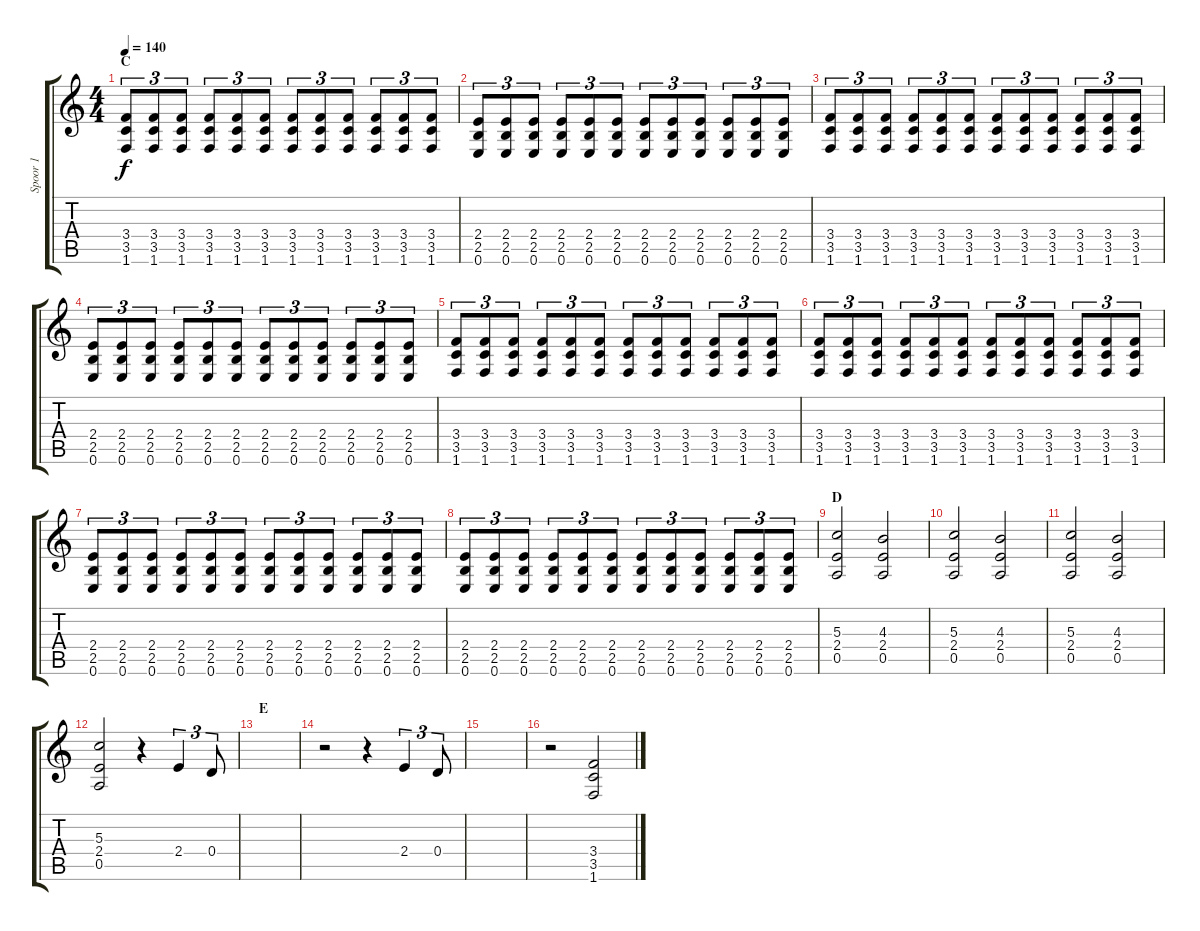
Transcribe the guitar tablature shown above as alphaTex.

\track ("Spoor 1" "Spoor 1") {instrument electricguitarclean}
\staff {score tabs}
\tuning (E4 B3 G3 D3 A2 E2) {hide}
\ts (4 4)
\section ("" "C")
\tempo 140
\clef g2
\ks c
(3.4 3.5 1.6).8{tu (3 2) dy f} (3.4 3.5 1.6).8{tu (3 2)} (3.4 3.5 1.6).8{tu (3 2)} (3.4 3.5 1.6).8{tu (3 2)} (3.4 3.5 1.6).8{tu (3 2)} (3.4 3.5 1.6).8{tu (3 2)} (3.4 3.5 1.6).8{tu (3 2)} (3.4 3.5 1.6).8{tu (3 2)} (3.4 3.5 1.6).8{tu (3 2)} (3.4 3.5 1.6).8{tu (3 2)} (3.4 3.5 1.6).8{tu (3 2)} (3.4 3.5 1.6).8{tu (3 2)} |
(2.4 2.5 0.6).8{tu (3 2)} (2.4 2.5 0.6).8{tu (3 2)} (2.4 2.5 0.6).8{tu (3 2)} (2.4 2.5 0.6).8{tu (3 2)} (2.4 2.5 0.6).8{tu (3 2)} (2.4 2.5 0.6).8{tu (3 2)} (2.4 2.5 0.6).8{tu (3 2)} (2.4 2.5 0.6).8{tu (3 2)} (2.4 2.5 0.6).8{tu (3 2)} (2.4 2.5 0.6).8{tu (3 2)} (2.4 2.5 0.6).8{tu (3 2)} (2.4 2.5 0.6).8{tu (3 2)} |
(3.4 3.5 1.6).8{tu (3 2)} (3.4 3.5 1.6).8{tu (3 2)} (3.4 3.5 1.6).8{tu (3 2)} (3.4 3.5 1.6).8{tu (3 2)} (3.4 3.5 1.6).8{tu (3 2)} (3.4 3.5 1.6).8{tu (3 2)} (3.4 3.5 1.6).8{tu (3 2)} (3.4 3.5 1.6).8{tu (3 2)} (3.4 3.5 1.6).8{tu (3 2)} (3.4 3.5 1.6).8{tu (3 2)} (3.4 3.5 1.6).8{tu (3 2)} (3.4 3.5 1.6).8{tu (3 2)} |
(2.4 2.5 0.6).8{tu (3 2)} (2.4 2.5 0.6).8{tu (3 2)} (2.4 2.5 0.6).8{tu (3 2)} (2.4 2.5 0.6).8{tu (3 2)} (2.4 2.5 0.6).8{tu (3 2)} (2.4 2.5 0.6).8{tu (3 2)} (2.4 2.5 0.6).8{tu (3 2)} (2.4 2.5 0.6).8{tu (3 2)} (2.4 2.5 0.6).8{tu (3 2)} (2.4 2.5 0.6).8{tu (3 2)} (2.4 2.5 0.6).8{tu (3 2)} (2.4 2.5 0.6).8{tu (3 2)} |
(3.4 3.5 1.6).8{tu (3 2)} (3.4 3.5 1.6).8{tu (3 2)} (3.4 3.5 1.6).8{tu (3 2)} (3.4 3.5 1.6).8{tu (3 2)} (3.4 3.5 1.6).8{tu (3 2)} (3.4 3.5 1.6).8{tu (3 2)} (3.4 3.5 1.6).8{tu (3 2)} (3.4 3.5 1.6).8{tu (3 2)} (3.4 3.5 1.6).8{tu (3 2)} (3.4 3.5 1.6).8{tu (3 2)} (3.4 3.5 1.6).8{tu (3 2)} (3.4 3.5 1.6).8{tu (3 2)} |
(3.4 3.5 1.6).8{tu (3 2)} (3.4 3.5 1.6).8{tu (3 2)} (3.4 3.5 1.6).8{tu (3 2)} (3.4 3.5 1.6).8{tu (3 2)} (3.4 3.5 1.6).8{tu (3 2)} (3.4 3.5 1.6).8{tu (3 2)} (3.4 3.5 1.6).8{tu (3 2)} (3.4 3.5 1.6).8{tu (3 2)} (3.4 3.5 1.6).8{tu (3 2)} (3.4 3.5 1.6).8{tu (3 2)} (3.4 3.5 1.6).8{tu (3 2)} (3.4 3.5 1.6).8{tu (3 2)} |
(2.4 2.5 0.6).8{tu (3 2)} (2.4 2.5 0.6).8{tu (3 2)} (2.4 2.5 0.6).8{tu (3 2)} (2.4 2.5 0.6).8{tu (3 2)} (2.4 2.5 0.6).8{tu (3 2)} (2.4 2.5 0.6).8{tu (3 2)} (2.4 2.5 0.6).8{tu (3 2)} (2.4 2.5 0.6).8{tu (3 2)} (2.4 2.5 0.6).8{tu (3 2)} (2.4 2.5 0.6).8{tu (3 2)} (2.4 2.5 0.6).8{tu (3 2)} (2.4 2.5 0.6).8{tu (3 2)} |
(2.4 2.5 0.6).8{tu (3 2)} (2.4 2.5 0.6).8{tu (3 2)} (2.4 2.5 0.6).8{tu (3 2)} (2.4 2.5 0.6).8{tu (3 2)} (2.4 2.5 0.6).8{tu (3 2)} (2.4 2.5 0.6).8{tu (3 2)} (2.4 2.5 0.6).8{tu (3 2)} (2.4 2.5 0.6).8{tu (3 2)} (2.4 2.5 0.6).8{tu (3 2)} (2.4 2.5 0.6).8{tu (3 2)} (2.4 2.5 0.6).8{tu (3 2)} (2.4 2.5 0.6).8{tu (3 2)} |
\section ("" "D")
(5.3 2.4 0.5).2 (4.3 2.4 0.5).2 |
(5.3 2.4 0.5).2 (4.3 2.4 0.5).2 |
(5.3 2.4 0.5).2 (4.3 2.4 0.5).2 |
(5.3 2.4 0.5).2 r.4 2.4.4{tu (3 2)} 0.4.8{tu (3 2)} |
\section ("" "E")
|
r.2 r.4 2.4.4{tu (3 2)} 0.4.8{tu (3 2)} |
|
r.2 (3.4 3.5 1.6).2
